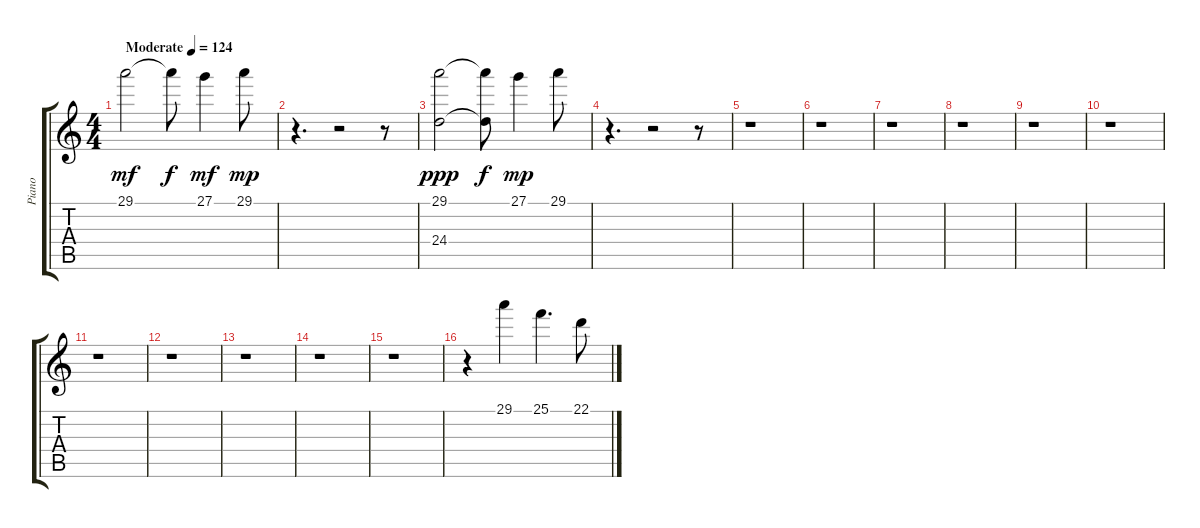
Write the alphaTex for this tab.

\track ("Piano" "Piano") {instrument acousticgrandpiano}
\staff {score tabs}
\tuning (E4 B3 G3 D3 A2 E2) {hide}
\ts (4 4)
\tempo (124 "Moderate")
\clef g2
\ks c
29.1.2{dy mf instrument acousticgrandpiano} 29.1{t}.8{dy f} 27.1.4{dy mf} 29.1.8{dy mp} |
r.4{d} r.2 r.8 |
(29.1 24.4).2{dy ppp} (29.1{t} 24.4{t}).8{dy f} 27.1.4{dy mp} 29.1.8 |
r.4{d} r.2 r.8 |
r.1 |
r.1 |
r.1 |
r.1 |
r.1 |
r.1 |
r.1 |
r.1 |
r.1 |
r.1 |
r.1 |
r.4 29.1.4 25.1.4{d} 22.1.8
